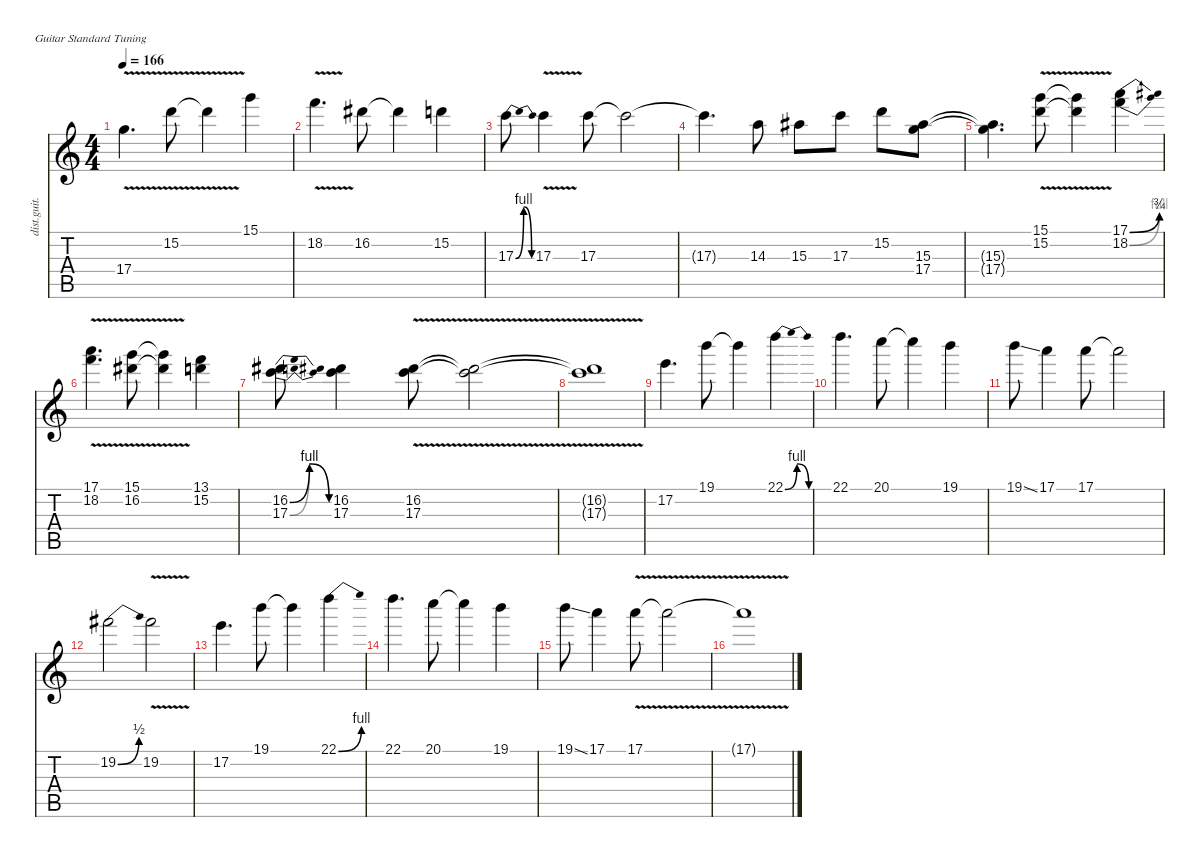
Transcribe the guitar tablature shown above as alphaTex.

\defaultSystemsLayout 4
\hideDynamics
\bracketExtendMode nobrackets
\otherSystemsTrackNameOrientation horizontal
\track ("Guitar 1 " "dist.guit.") {instrument distortionguitar}
\staff {score tabs}
\tuning (E4 B3 G3 D3 A2 E2)
\ts (4 4)
\tempo 166
\clef g2
\ks c
17.4{v}.4{d dy fff beam Down} 15.2{v}.8{beam Down} 15.2{v t}.4{dy f beam Down} 15.1.4{dy fff beam Down} |
18.2{v}.4{d beam Down} 16.2{acc #}.8{beam Down} 16.2{t acc #}.4{dy f beam Down} 15.2.4{dy fff beam Down} |
17.3{be (bendrelease 0 0 15 4 30 4 45 0)}.8{beam Down} 17.3{v}.4{beam Down} 17.3.8{beam Down} 17.3{t}.2{dy f beam Down} |
17.3{t}.4{d beam Down} 14.3.8{dy fff beam Down} 15.3{acc #}.8{beam Down} 17.3.8{beam Down} 15.2.8{beam Down} (15.3{acc #} 17.4).8{beam Down} |
(15.3{t acc #} 17.4{t}).4{d dy f beam Down} (15.1{v} 15.2{v}).8{dy fff beam Down} (15.1{v t} 15.2{v t}).4{dy f beam Down} (17.1{be (bend 0 0 30 3)} 18.2{be (bend 0 0 30 4)}).4{dy fff beam Down} |
(17.1{v} 18.2{v}).4{d beam Down} (15.1{v} 16.2{v acc #}).8{beam Down} (15.1{v t} 16.2{v t acc #}).4{dy f beam Down} (13.1 15.2).4{dy fff beam Down} |
(16.2{be (bendrelease 0 0 15 4 30 4 45 0) acc #} 17.3{be (bendrelease 0 0 15 4 30 4 45 0)}).8{beam Down} (16.2{acc #} 17.3).4{beam Down} (16.2{v acc #} 17.3{v}).8{beam Down} (16.2{v t acc #} 17.3{v t}).2{dy f beam Down} |
(16.2{v t acc #} 17.3{v t}).1{beam Down} |
17.2.4{d dy fff beam Down} 19.1.8{beam Down} 19.1{t}.4{dy f beam Down} 22.1{be (bendrelease 0 0 15 4 30 4 45 0)}.4{dy fff beam Down} |
22.1.4{d beam Down} 20.1.8{beam Down} 20.1{t}.4{dy f beam Down} 19.1.4{dy fff beam Down} |
19.1{ss}.8{beam Down} 17.1.4{beam Down} 17.1.8{beam Down} 17.1{t}.2{dy f beam Down} |
19.2{be (bend 0 0 30 2) acc #}.2{dy fff beam Down} 19.2{v acc #}.2{beam Down} |
17.2.4{d beam Down} 19.1.8{beam Down} 19.1{t}.4{dy f beam Down} 22.1{be (bend 0 0 30 4)}.4{dy fff beam Down} |
22.1.4{d beam Down} 20.1.8{beam Down} 20.1{t}.4{dy f beam Down} 19.1.4{dy fff beam Down} |
19.1{ss}.8{beam Down} 17.1.4{beam Down} 17.1{v}.8{beam Down} 17.1{v t}.2{dy f beam Down} |
17.1{v t}.1{beam Down}
